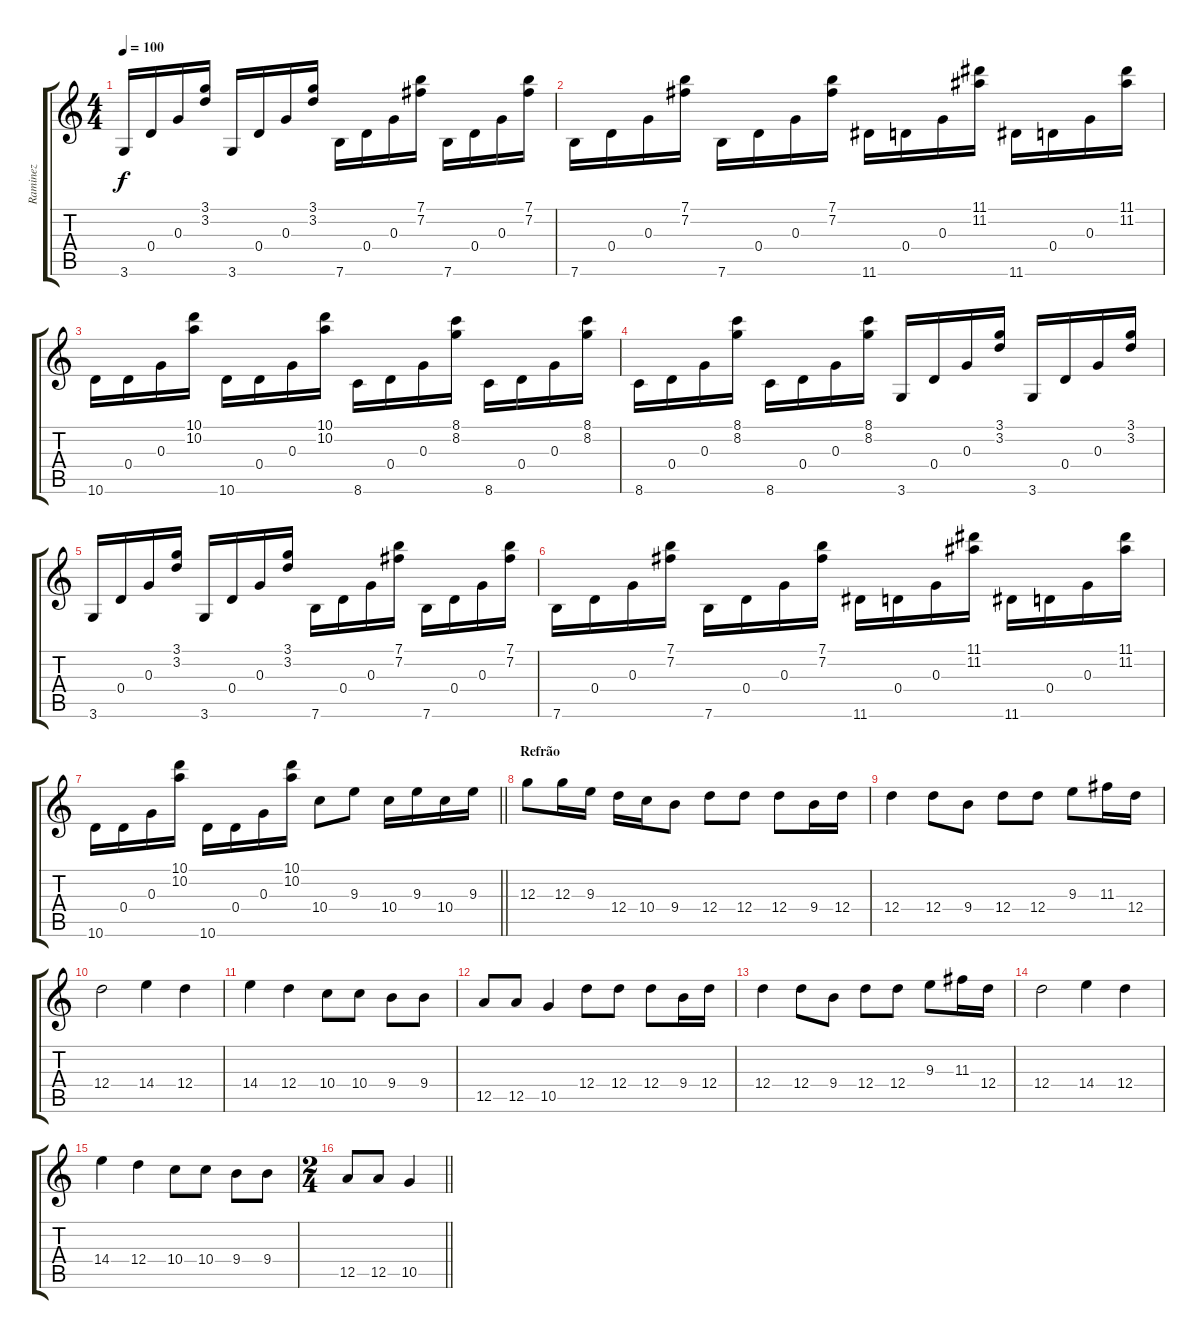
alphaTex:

\track ("Raminez" "Raminez") {instrument overdrivenguitar}
\staff {score tabs}
\tuning (E4 B3 G3 D3 A2 E2) {hide}
\ts (4 4)
\tempo 100
\clef g2
\ks c
3.6.16{dy f} 0.4.16 0.3.16 (3.1 3.2).16 3.6.16 0.4.16 0.3.16 (3.1 3.2).16 7.6.16 0.4.16 0.3.16 (7.1 7.2).16 7.6.16 0.4.16 0.3.16 (7.1 7.2).16 |
7.6.16 0.4.16 0.3.16 (7.1 7.2).16 7.6.16 0.4.16 0.3.16 (7.1 7.2).16 11.6.16 0.4.16 0.3.16 (11.1 11.2).16 11.6.16 0.4.16 0.3.16 (11.1 11.2).16 |
10.6.16 0.4.16 0.3.16 (10.1 10.2).16 10.6.16 0.4.16 0.3.16 (10.1 10.2).16 8.6.16 0.4.16 0.3.16 (8.1 8.2).16 8.6.16 0.4.16 0.3.16 (8.1 8.2).16 |
8.6.16 0.4.16 0.3.16 (8.1 8.2).16 8.6.16 0.4.16 0.3.16 (8.1 8.2).16 3.6.16 0.4.16 0.3.16 (3.1 3.2).16 3.6.16 0.4.16 0.3.16 (3.1 3.2).16 |
3.6.16 0.4.16 0.3.16 (3.1 3.2).16 3.6.16 0.4.16 0.3.16 (3.1 3.2).16 7.6.16 0.4.16 0.3.16 (7.1 7.2).16 7.6.16 0.4.16 0.3.16 (7.1 7.2).16 |
7.6.16 0.4.16 0.3.16 (7.1 7.2).16 7.6.16 0.4.16 0.3.16 (7.1 7.2).16 11.6.16 0.4.16 0.3.16 (11.1 11.2).16 11.6.16 0.4.16 0.3.16 (11.1 11.2).16 |
\barLineRight lightlight
10.6.16 0.4.16 0.3.16 (10.1 10.2).16 10.6.16 0.4.16 0.3.16 (10.1 10.2).16 10.4.8 9.3.8 10.4.16 9.3.16 10.4.16 9.3.16 |
\section ("" "Refrão")
12.3.8 12.3.16 9.3.16 12.4.16 10.4.16 9.4.8 12.4.8 12.4.8 12.4.8 9.4.16 12.4.16 |
12.4.4 12.4.8 9.4.8 12.4.8 12.4.8 9.3.8 11.3.16 12.4.16 |
12.4.2 14.4.4 12.4.4 |
14.4.4 12.4.4 10.4.8 10.4.8 9.4.8 9.4.8 |
12.5.8 12.5.8 10.5.4 12.4.8 12.4.8 12.4.8 9.4.16 12.4.16 |
12.4.4 12.4.8 9.4.8 12.4.8 12.4.8 9.3.8 11.3.16 12.4.16 |
12.4.2 14.4.4 12.4.4 |
14.4.4 12.4.4 10.4.8 10.4.8 9.4.8 9.4.8 |
\ts (2 4)
\barLineRight lightlight
12.5.8 12.5.8 10.5.4
